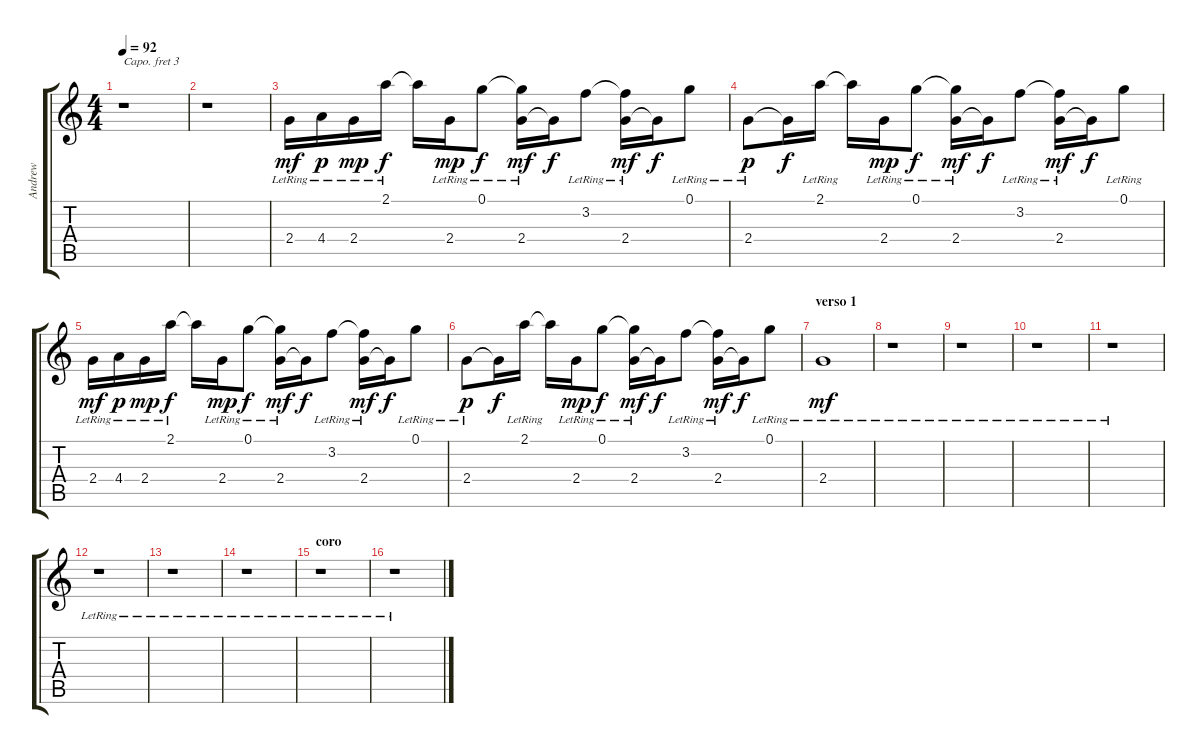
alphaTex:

\track ("Andrew" "Andrew") {instrument electricguitarjazz}
\staff {score tabs}
\capo 3
\tuning (E4 B3 G3 D3 A2 E2) {hide}
\ts (4 4)
\tempo 92
\clef g2
\ks c
r.1{dy mf instrument electricguitarjazz} |
r.1 |
2.4{lr}.16 4.4{lr}.16{dy p} 2.4{lr}.16{dy mp} 2.1{lr}.16{dy f} 2.1{t}.16 2.4{lr}.16{dy mp} 0.1{lr}.8{dy f} (0.1{t} 2.4{lr}).16{dy mf} 2.4{t}.16{dy f} 3.2{lr}.8 (3.2{t} 2.4{lr}).16{dy mf} 2.4{t}.16{dy f} 0.1{lr}.8 |
2.4{lr}.8{dy p} 2.4{t}.16{dy f} 2.1{lr}.16 2.1{t}.16 2.4{lr}.16{dy mp} 0.1{lr}.8{dy f} (0.1{t} 2.4{lr}).16{dy mf} 2.4{t}.16{dy f} 3.2{lr}.8 (3.2{t} 2.4{lr}).16{dy mf} 2.4{t}.16{dy f} 0.1{lr}.8 |
2.4{lr}.16{dy mf} 4.4{lr}.16{dy p} 2.4{lr}.16{dy mp} 2.1{lr}.16{dy f} 2.1{t}.16 2.4{lr}.16{dy mp} 0.1{lr}.8{dy f} (0.1{t} 2.4{lr}).16{dy mf} 2.4{t}.16{dy f} 3.2{lr}.8 (3.2{t} 2.4{lr}).16{dy mf} 2.4{t}.16{dy f} 0.1{lr}.8 |
2.4{lr}.8{dy p} 2.4{t}.16{dy f} 2.1{lr}.16 2.1{t}.16 2.4{lr}.16{dy mp} 0.1{lr}.8{dy f} (0.1{t} 2.4{lr}).16{dy mf} 2.4{t}.16{dy f} 3.2{lr}.8 (3.2{t} 2.4{lr}).16{dy mf} 2.4{t}.16{dy f} 0.1{lr}.8 |
\section ("" "verso 1")
2.4{lr}.1{dy mf} |
r.1 |
r.1 |
r.1 |
r.1 |
r.1 |
r.1 |
r.1 |
\section ("" "coro")
r.1 |
r.1
